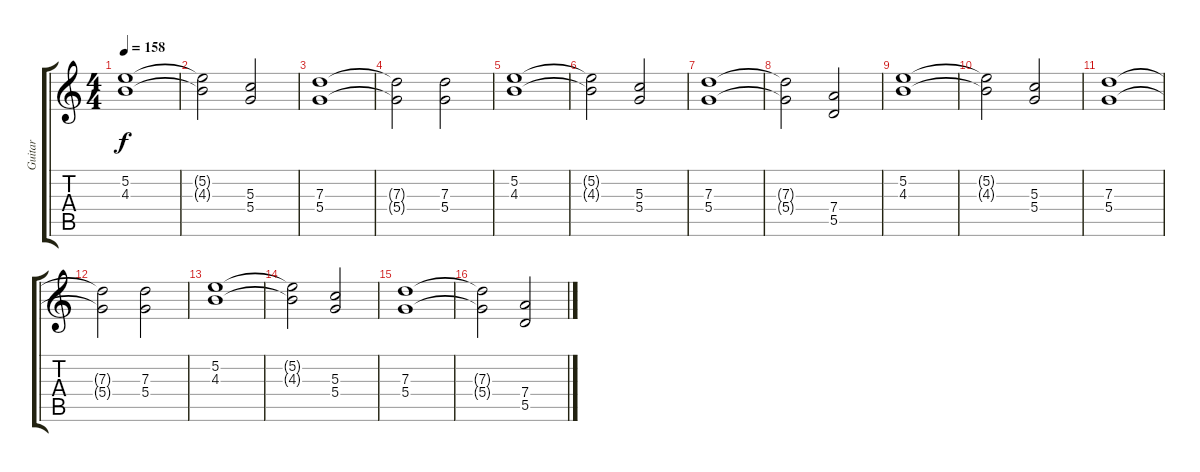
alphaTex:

\track ("Guitar" "Guitar") {instrument distortionguitar}
\staff {score tabs}
\tuning (E4 B3 G3 D3 A2 E2) {hide}
\ts (4 4)
\tempo 158
\clef g2
\ks c
(5.2 4.3).1{dy f} |
(5.2{t} 4.3{t}).2 (5.3 5.4).2 |
(7.3 5.4).1 |
(7.3{t} 5.4{t}).2 (7.3 5.4).2 |
(5.2 4.3).1 |
(5.2{t} 4.3{t}).2 (5.3 5.4).2 |
(7.3 5.4).1 |
(7.3{t} 5.4{t}).2 (7.4 5.5).2 |
(5.2 4.3).1 |
(5.2{t} 4.3{t}).2 (5.3 5.4).2 |
(7.3 5.4).1 |
(7.3{t} 5.4{t}).2 (7.3 5.4).2 |
(5.2 4.3).1 |
(5.2{t} 4.3{t}).2 (5.3 5.4).2 |
(7.3 5.4).1 |
(7.3{t} 5.4{t}).2 (7.4 5.5).2
